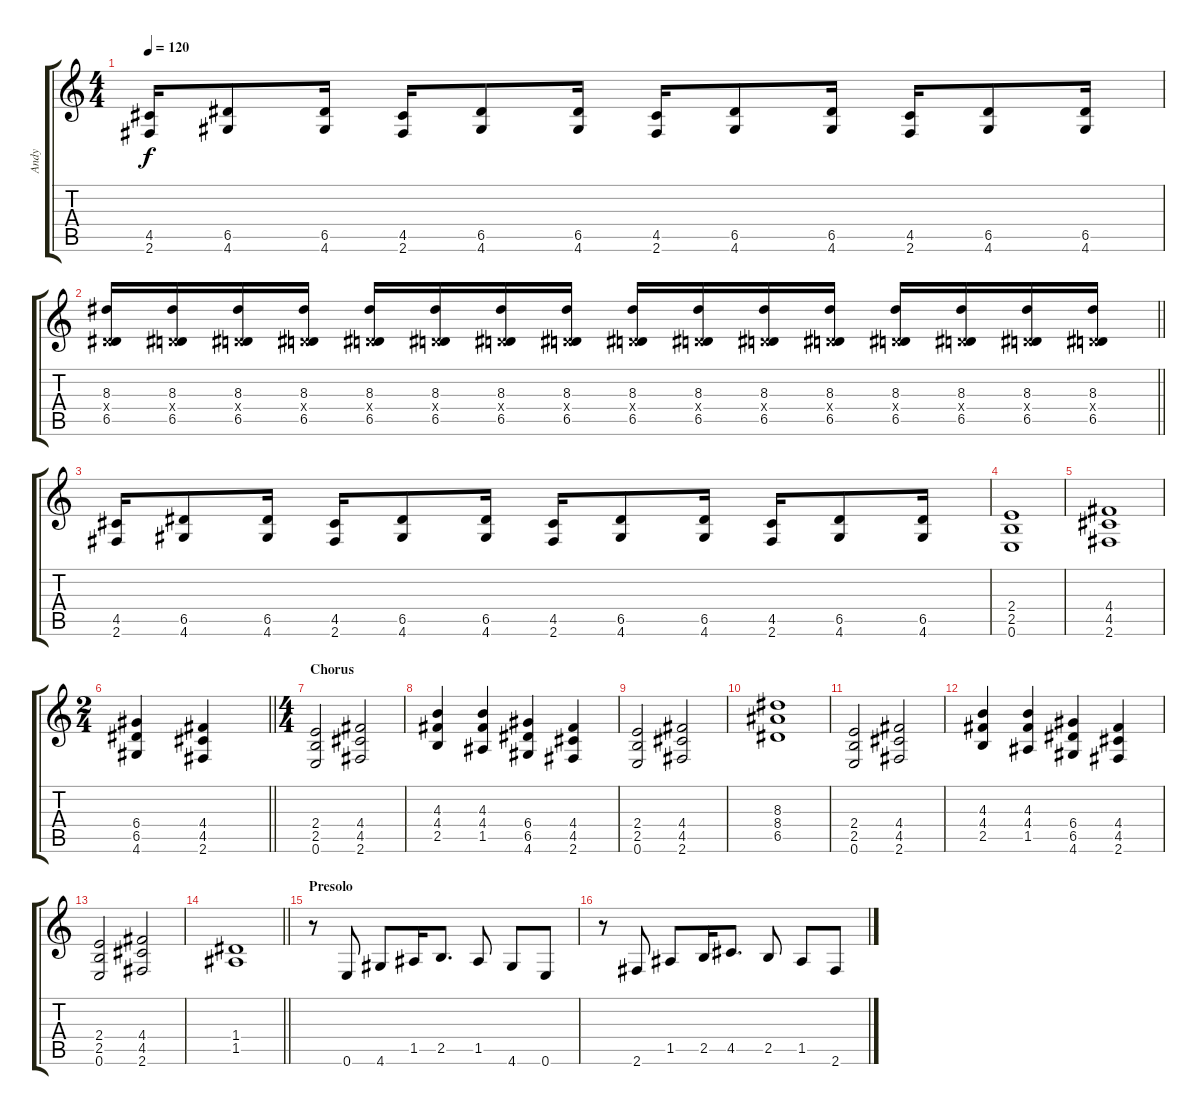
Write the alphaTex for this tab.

\track ("Andy" "Andy") {instrument distortionguitar}
\staff {score tabs}
\tuning (E4 B3 G3 D3 A2 E2) {hide}
\ts (4 4)
\tempo 120
\clef g2
\ks c
(4.5 2.6).16{dy f} (6.5 4.6).8 (6.5 4.6).16 (4.5 2.6).16 (6.5 4.6).8 (6.5 4.6).16 (4.5 2.6).16 (6.5 4.6).8 (6.5 4.6).16 (4.5 2.6).16 (6.5 4.6).8 (6.5 4.6).16 |
\barLineRight lightlight
(8.3 0.4{x} 6.5).16 (8.3 0.4{x} 6.5).16 (8.3 0.4{x} 6.5).16 (8.3 0.4{x} 6.5).16 (8.3 0.4{x} 6.5).16 (8.3 0.4{x} 6.5).16 (8.3 0.4{x} 6.5).16 (8.3 0.4{x} 6.5).16 (8.3 0.4{x} 6.5).16 (8.3 0.4{x} 6.5).16 (8.3 0.4{x} 6.5).16 (8.3 0.4{x} 6.5).16 (8.3 0.4{x} 6.5).16 (8.3 0.4{x} 6.5).16 (8.3 0.4{x} 6.5).16 (8.3 0.4{x} 6.5).16 |
(4.5 2.6).16 (6.5 4.6).8 (6.5 4.6).16 (4.5 2.6).16 (6.5 4.6).8 (6.5 4.6).16 (4.5 2.6).16 (6.5 4.6).8 (6.5 4.6).16 (4.5 2.6).16 (6.5 4.6).8 (6.5 4.6).16 |
(2.4 2.5 0.6).1 |
(4.4 4.5 2.6).1 |
\ts (2 4)
\barLineRight lightlight
(6.4 6.5 4.6).4 (4.4 4.5 2.6).4 |
\ts (4 4)
\section ("" "Chorus")
(2.4 2.5 0.6).2 (4.4 4.5 2.6).2 |
(4.3 4.4 2.5).4 (4.3 4.4 1.5).4 (6.4 6.5 4.6).4 (4.4 4.5 2.6).4 |
(2.4 2.5 0.6).2 (4.4 4.5 2.6).2 |
(8.3 8.4 6.5).1 |
(2.4 2.5 0.6).2 (4.4 4.5 2.6).2 |
(4.3 4.4 2.5).4 (4.3 4.4 1.5).4 (6.4 6.5 4.6).4 (4.4 4.5 2.6).4 |
(2.4 2.5 0.6).2 (4.4 4.5 2.6).2 |
\barLineRight lightlight
(1.4 1.5).1 |
\section ("" "Presolo")
r.8 0.6.8 4.6.8 1.5.16 2.5.8{d} 1.5.8 4.6.8 0.6.8 |
r.8 2.6.8 1.5.8 2.5.16 4.5.8{d} 2.5.8 1.5.8 2.6.8
